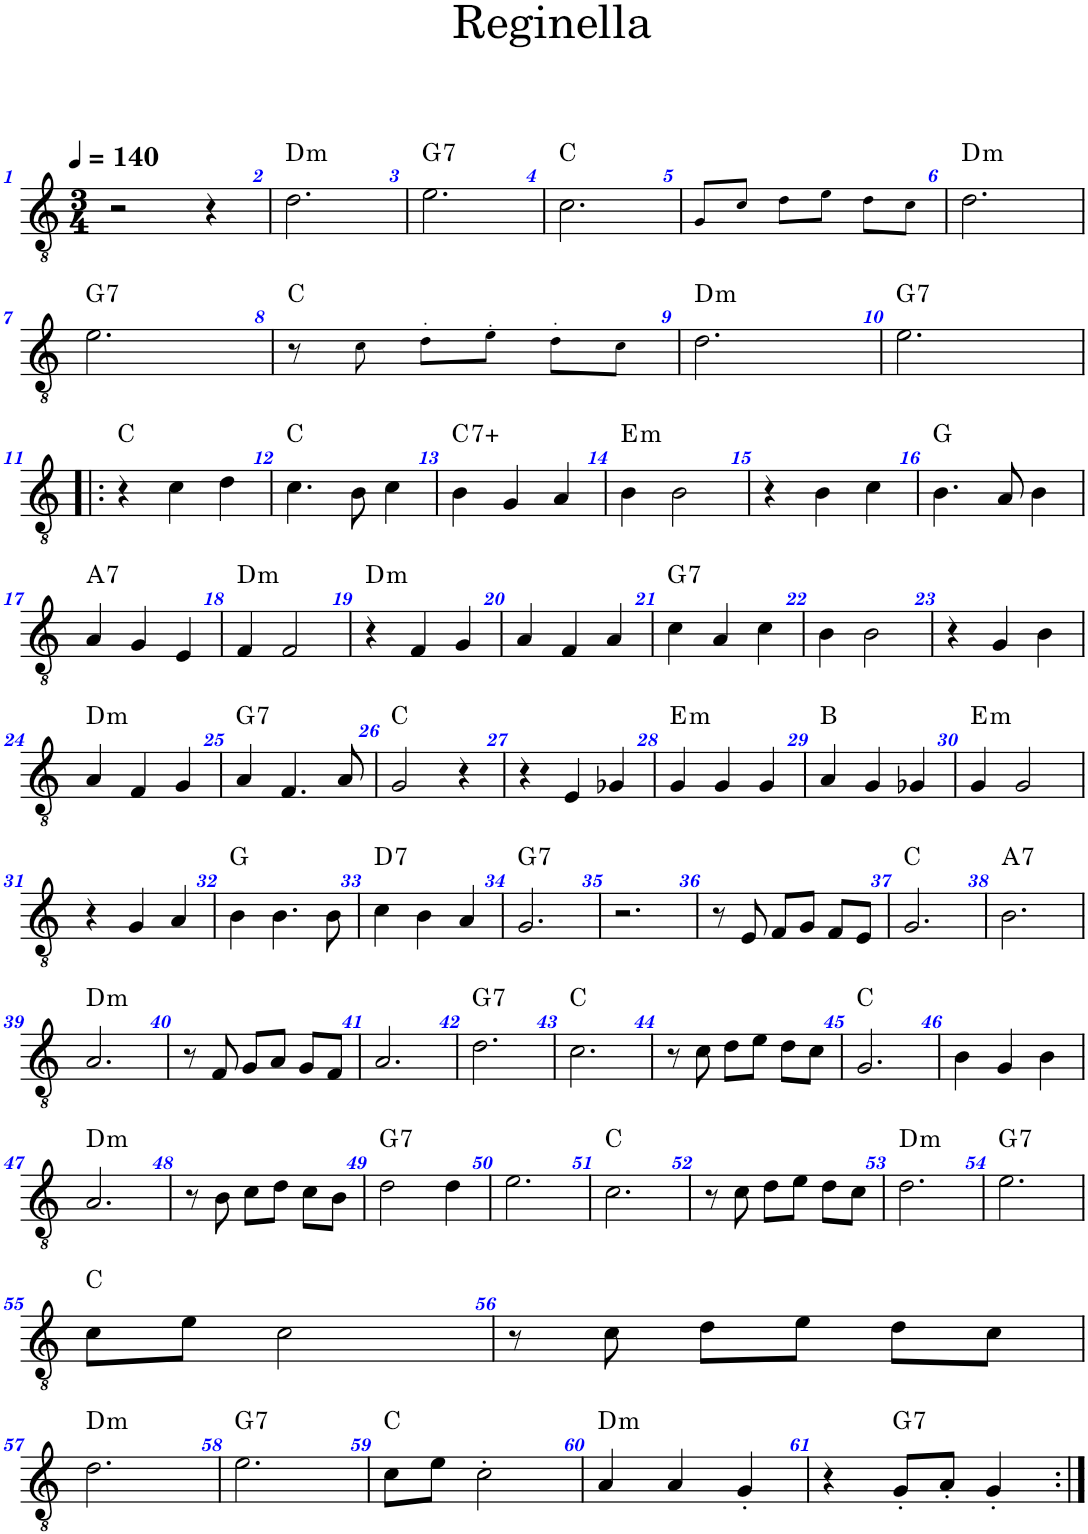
**kern	**kern	**kern	**kern	**kern	**kern	**kern	**harte
*part6	*part5	*part4	*part3	*part2	*part2	*part1	*part1
*staff7	*staff6	*staff5	*staff4	*staff3	*staff2	*staff1	*
*I"Piano	*I"Piano	*I"Piano	*I"Piano, untitled	*I"Piano	*	*I"Chitarra	*
*stria5	*stria5	*stria5	*stria5	*stria5	*stria5	*	*
*clefF4	*clefG2	*clefG2	*clefF4	*clefG2	*clefG2	*clefGv2	*
*k[]	*k[]	*k[]	*k[]	*k[]	*k[]	*k[]	*
*M3/4	*M3/4	*M3/4	*M3/4	*M3/4	*M3/4	*M3/4	*
*MM140	*MM140	*MM140	*MM140	*MM140	*MM140	*MM140	*
=1	=1	=1	=1	=1	=1	=1	=1
2.r	2.r	2.r	2.r	2.r	2.r	2r	.
.	.	.	.	.	.	4r	.
=2	=2	=2	=2	=2	=2	=2	=2
!	!	!	!	!	!	!	!LO:H:kt=m
8r	2.r	2.r	2.DD	2.r	2.r	2.d\	D:min
8d	.	.	.	.	.	.	.
8c\L	.	.	.	.	.	.	.
8A'\J	.	.	.	.	.	.	.
8F\L	.	.	.	.	.	.	.
8D\J	.	.	.	.	.	.	.
=3	=3	=3	=3	=3	=3	=3	=3
!	!	!	!	!	!	!	!LO:H:kt=7
2.E	2.r	2.r	2.GGG	2.r	2.r	2.e\	G:7
=4	=4	=4	=4	=4	=4	=4	=4
2.r	2.r	2.r	2.r	2.r	2.r	2.c\	C:maj
=5	=5	=5	=5	=5	=5	=5	=5
2.r	2.r	2.r	4CC	2.r	8r	8G!/L	.
.	.	.	.	.	8ccc	8c!/J	.
.	.	.	4r	.	8ddd\L	8d!\L	.
.	.	.	.	.	8eee\J	8e!\J	.
.	.	.	4r	.	32ddd\LLL	8d!\L	.
.	.	.	.	.	32eee\J	.	.
.	.	.	.	.	16ddd'\J	.	.
.	.	.	.	.	8ccc\J	8c!\J	.
=6	=6	=6	=6	=6	=6	=6	=6
!	!	!	!	!	!	!	!LO:H:kt=m
2.r	2.r	2.r	2.AAA	8r	8r	2.d\	D:min
.	.	.	.	8ff#X'	8aa'	.	.
.	.	.	.	4ff#' 4aa'	4ccc'	.	.
.	.	.	.	4ff#'	4aa'	.	.
!!LO:LB:g=z
=7	=7	=7	=7	=7	=7	=7	=7
!	!	!	!	!	!	!	!LO:H:kt=7
2.r	2.r	2.r	2.GGG	4r	4r	2.e\	G:7
.	.	.	.	2b'	4ee	.	.
.	.	.	.	.	4gg'	.	.
=8	=8	=8	=8	=8	=8	=8	=8
2.r	4cc 4ee	2.r	2.CC	4r	4r	8r	C:maj
.	.	.	.	.	.	8c!\	.
.	4cc'	.	.	8ee'\L	8gg'\L	8d'!\L	.
.	.	.	.	8ee'\J	8aa'\J	8e'!\J	.
.	4r	.	.	4ee'	4gg'	8d'!\L	.
.	.	.	.	.	.	8c!\J	.
=9	=9	=9	=9	=9	=9	=9	=9
*	*^	*	*	*	*	*	*
!	!	!	!	!	!	!	!	!LO:H:kt=m
2.r	4b' 4ee-X' 4aa'	4r	2.r	2.GGG	4r	4r	2.d\	D:min
.	4ee-' 4gg'	2b	.	.	2ee-X'	4aa	.	.
.	8ee-'\ 8gg'\L	.	.	.	.	4gg'	.	.
.	8b'\ 8dd'\J	.	.	.	.	.	.	.
*	*v	*v	*	*	*	*	*	*
=10	=10	=10	=10	=10	=10	=10	=10
!	!	!	!	!	!	!	!LO:H:kt=7
2.r	4ee'	2.r	[2.CC	4r	4r	2.e\	G:7
.	8a'/ 8cc'/L	.	.	8ee'\L	8gg'\L	.	.
.	8e'/ 8g'/J	.	.	8ee'\J	8aa'\J	.	.
.	8a'\L	.	.	4ee'	4gg'	.	.
.	8cc'\ 8ee'\J	.	.	.	.	.	.
!!LO:LB:g=z
=11!|:	=11!|:	=11!|:	=11!|:	=11!|:	=11!|:	=11!|:	=11!|:
2.r	8a'/ 8cc'/L	4r	8CC/L]	2.r	2.r	4r	C:maj
.	8c'/ 8e'/J	.	8GGG/J	.	.	.	.
.	4ee' 4gg' 4aa' 4ccc'	4cc	2CC'	.	.	4c\	.
.	4r	4dd	.	.	.	4d\	.
=12	=12	=12	=12	=12	=12	=12	=12
2.r	4r	4.cc	2.CC	2.r	2.r	4.c\	C:maj
.	8g'/ 8cc'/L	.	.	.	.	.	.
.	8c'/ 8e'/J	8b	.	.	.	8B\	.
.	4g' 4ee'	4cc	.	.	.	4c\	.
=13	=13	=13	=13	=13	=13	=13	=13
!	!	!	!	!	!	!	!LO:H:kt=7+
2.r	4r	4b	2.GGG	2.r	2.r	4B\	C:aug(b7)
.	8b'/ 8ee-X'/ 8gg'/L	4g	.	.	.	4G/	.
.	8g/J	.	.	.	.	.	.
.	4b' 4ee-' 4aa'	4a	.	.	.	4A/	.
=14	=14	=14	=14	=14	=14	=14	=14
!	!	!	!	!	!	!	!LO:H:kt=m
2.r	4r	2b	2.CC	4r	4r	4B\	E:min
*	*	*	*	*Xbrackettup	*Xbrackettup	*	*
.	4c' 4e' 4g' 4b'	.	.	12cc\L	12ee\L	2B\	.
.	.	.	.	12dd\	12ff\	.	.
.	.	.	.	12ee-X\J	12ff#X\J	.	.
.	4c' 4e' 4g' 4b'	[4b	.	4een'	4gg'	.	.
=15	=15	=15	=15	=15	=15	=15	=15
2.r	4r	2b]	2.CC	2.r	2.r	4r	.
.	4c' 4e' 4g' 4b'	.	.	.	.	4B\	.
.	4c' 4e' 4g' 4b'	4cc	.	.	.	4c\	.
=16	=16	=16	=16	=16	=16	=16	=16
2.r	4r	4b	2.EE	2.ee	2.gg	4.B\	G:maj
.	4g' 4b' 4ee'	4a	.	.	.	.	.
.	.	.	.	.	.	8A/	.
.	4g' 4b' 4ee'	4b	.	.	.	4B\	.
!!LO:LB:g=z
=17	=17	=17	=17	=17	=17	=17	=17
!	!	!	!	!	!	!	!LO:H:kt=7
2.r	4r	4a	2.AAA	2.cc#X	2.ee	4A/	A:7
.	4e' 4g' 4cc#X'	4g	.	.	.	4G/	.
.	4e' 4g' 4cc#'	4e	.	.	.	4E/	.
=18	=18	=18	=18	=18	=18	=18	=18
!	!	!	!	!	!	!	!LO:H:kt=m
2.r	4r	2f	2.DD	[2.dd	[2.ff	4F/	D:min
.	8d'/ 8f'/L	.	.	.	.	2F/	.
.	8f'/ 8a'/J	.	.	.	.	.	.
.	8a'\ 8dd'\L	[4f	.	.	.	.	.
.	8dd'\ 8ff'\J	.	.	.	.	.	.
=19	=19	=19	=19	=19	=19	=19	=19
!	!	!	!	!	!	!	!LO:H:kt=m
2.r	4ff' 4aa'	4f]	2.DD	8dd]	8ff]	4r	D:min
.	.	.	.	8r	8r	.	.
.	4r	4f	.	4r	4r	4F/	.
.	4r	4g	.	4r	4r	4G/	.
=20	=20	=20	=20	=20	=20	=20	=20
2.r	4r	4a	2.DD	2.r	2.r	4A/	.
.	4a' 4ff'	4f	.	.	.	4F/	.
.	4r	4a	.	.	.	4A/	.
=21	=21	=21	=21	=21	=21	=21	=21
!	!	!	!	!	!	!	!LO:H:kt=7
2.r	4r	4cc	2.EE-X	2.r	4r	4c\	G:7
.	8ee-X'\ 8aa'\L	4a	.	.	8aa'\L	4A/	.
.	8ff#X'\J	.	.	.	8ff#X'\J	.	.
.	4ee-' 4ff#'	4cc	.	.	4ee-X'	4c\	.
=22	=22	=22	=22	=22	=22	=22	=22
2.r	4r	4b	2.DD	4r	8r	4B\	.
.	.	.	.	.	8b'	.	.
.	4d' 4g' 4b'	[2b	.	4dd'	4ff'	2B\	.
.	4r	.	.	4dd'	4ff'	.	.
=23	=23	=23	=23	=23	=23	=23	=23
2.r	4r	4b]	2.DD	2.f	2.g	4r	.
.	2c' 2f' 2a'	4g	.	.	.	4G/	.
.	.	4b	.	.	.	4B\	.
!!LO:LB:g=z
=24	=24	=24	=24	=24	=24	=24	=24
!	!	!	!	!	!	!	!LO:H:kt=m
2.r	4r	4a	2.DD	2.r	2.r	4A/	D:min
.	4d' 4g' 4b'	4f	.	.	.	4F/	.
.	4r	4g	.	.	.	4G/	.
=25	=25	=25	=25	=25	=25	=25	=25
!	!	!	!	!	!	!	!LO:H:kt=7
2.r	4r	4a	2.DD	2.r	2.r	4A/	G:7
.	4c 4f 4a	4.f	.	.	.	4.F/	.
.	4r	.	.	.	.	.	.
.	.	8a	.	.	.	8A/	.
=26	=26	=26	=26	=26	=26	=26	=26
2.r	2.r	4g	4C	2.r	2.r	2G/	C:maj
.	.	[2g	4GG	.	.	.	.
.	.	.	4CC	.	.	4r	.
=27	=27	=27	=27	=27	=27	=27	=27
2.r	2.r	8g]	4CC'	2.r	2.r	4r	.
.	.	8r	.	.	.	.	.
.	.	4e	4r	.	.	4E/	.
.	.	4f#X	4BB	.	.	4G-X/	.
=28	=28	=28	=28	=28	=28	=28	=28
!	!	!	!	!	!	!	!LO:H:kt=m
2.r	2.r	4g	2.EE	2.r	2.r	4G/	E:min
.	.	4g	.	.	.	4G/	.
.	.	4g	.	.	.	4G/	.
=29	=29	=29	=29	=29	=29	=29	=29
2.r	2.r	4a	2.EEE	2.r	4r	4A/	B:maj
.	.	4g	.	.	4r	4G/	.
.	.	4f#X	.	.	[4ee-X	4G-X/	.
=30	=30	=30	=30	=30	=30	=30	=30
!	!	!	!	!	!	!	!LO:H:kt=m
2.r	2.r	2g	2.EE	2.r	8ee-\L]	4G/	E:min
.	.	.	.	.	8ff#X'\J	.	.
.	.	.	.	.	8een'\L	2G/	.
.	.	.	.	.	8b'\J	.	.
.	.	[4g	.	.	[4gg	.	.
!!LO:LB:g=z
=31	=31	=31	=31	=31	=31	=31	=31
2.r	2.r	4g]	2.EE-X	2.r	2.gg_	4r	.
.	.	4g	.	.	.	4G/	.
.	.	4a	.	.	.	4A/	.
=32	=32	=32	=32	=32	=32	=32	=32
2.r	2.r	4b	2.DD	2.r	2.gg]	4B\	G:maj
.	.	4b	.	.	.	4.B\	.
.	.	4b	.	.	.	.	.
.	.	.	.	.	.	8B\	.
=33	=33	=33	=33	=33	=33	=33	=33
!	!	!	!	!	!	!	!LO:H:kt=7
2.r	2.r	4cc	2.DD	2.r	2.ff#X	4c\	D:7
.	.	4b	.	.	.	4B\	.
.	.	4a	.	.	.	4A/	.
=34	=34	=34	=34	=34	=34	=34	=34
*	*	*	*	*^	*	*	*
!	!	!	!	!	!	!	!	!LO:H:kt=7
2.r	2.r	2.g	4GGG	8r	4r	8r	2.G/	G:7
.	.	.	.	16ee\ 16gg\LL	.	16ggg\LL	.	.
.	.	.	.	16ee-X\ 16ff#X\JJ	.	16fff#X\JJ	.	.
.	.	.	4DD'	[2ffn	[2dd	[2fffn	.	.
.	.	.	4DD	.	.	.	.	.
=35	=35	=35	=35	=35	=35	=35	=35	=35
2.r	2.r	2.r	2.GG	8ff]	4dd]	8fff]	2.r	.
.	.	.	.	8r	.	8r	.	.
.	.	.	.	4r	4r	4r	.	.
.	.	.	.	4r	4r	4r	.	.
*	*	*	*	*v	*v	*	*	*
=36	=36	=36	=36	=36	=36	=36	=36
*	*	*Xbrackettup	*	*	*	*	*
2.r	2.r	10.e/L	2.r	2.r	2.r	8r	.
.	.	.	.	.	.	8E/	.
.	.	10.f/J	.	.	.	.	.
.	.	.	.	.	.	8F/L	.
.	.	10.g/L	.	.	.	.	.
.	.	.	.	.	.	8G/J	.
.	.	[20f/Jk	.	.	.	.	.
.	.	10f/L]	.	.	.	8F/L	.
.	.	10.e/J	.	.	.	.	.
.	.	.	.	.	.	8E/J	.
=37	=37	=37	=37	=37	=37	=37	=37
4r	2.r	2.g	2.EE	2.r	2.r	2.G/	C:maj
*clefG2	*	*	*	*	*	*	*
8cc\L	.	.	.	.	.	.	.
8b\J	.	.	.	.	.	.	.
8g/L	.	.	.	.	.	.	.
8e/J	.	.	.	.	.	.	.
=38	=38	=38	=38	=38	=38	=38	=38
!	!	!	!	!	!	!	!LO:H:kt=7
2f#X	2.r	2.b	2.EE-X	2.r	2.r	2.B\	A:7
8g/L	.	.	.	.	.	.	.
8f#/J	.	.	.	.	.	.	.
!!LO:LB:g=z
=39	=39	=39	=39	=39	=39	=39	=39
!	!	!	!	!	!	!	!LO:H:kt=m
4f	2.r	[2.a	2.DD	4r	4r	2.A/	D:min
4r	.	.	.	8aa'\L	8ddd'\L	.	.
.	.	.	.	8ff'\J	8aa'\J	.	.
4r	.	.	.	4dd'	4ff'	.	.
=40	=40	=40	=40	=40	=40	=40	=40
2.r	2.r	8a/L]	2DDD	2.r	2.r	8r	.
.	.	8f/J	.	.	.	8F/	.
.	.	8g/L	.	.	.	8G/L	.
.	.	8a/J	.	.	.	8A/J	.
.	.	8g/L	4AAA	.	.	8G/L	.
.	.	8f/J	.	.	.	8F/J	.
=41	=41	=41	=41	=41	=41	=41	=41
4r	2.r	2.a	2.DD	2.r	2.r	2.A/	.
8dd\L	.	.	.	.	.	.	.
8cc\J	.	.	.	.	.	.	.
8a/L	.	.	.	.	.	.	.
8f/J	.	.	.	.	.	.	.
=42	=42	=42	=42	=42	=42	=42	=42
!	!	!	!	!	!	!	!LO:H:kt=7
2.g#X	2.r	2.dd	4FFF	4r	4r	2.d\	G:7
.	.	.	2FF	4bb	8ddd'\L	.	.
.	.	.	.	.	8gg#X'\J	.	.
.	.	.	.	8ff\L	8gg#'\L	.	.
.	.	.	.	8dd'\J	8ff'\J	.	.
=43	=43	=43	=43	=43	=43	=43	=43
*	*	*	*	*	*^	*	*
2.r	2.r	[2.cc	2.EE	2ee'	2gg	4r	2.c\	C:maj
.	.	.	.	.	.	8g\L	.	.
.	.	.	.	.	.	8ee\J	.	.
.	.	.	.	4r	4r	8gg\L	.	.
.	.	.	.	.	.	8aa\J	.	.
*	*	*	*	*	*v	*v	*	*
=44	=44	=44	=44	=44	=44	=44	=44
2.r	2.r	8cc\L]	2.GGG	2.r	2gg	8r	.
.	.	8cc\J	.	.	.	8c\	.
.	.	8dd\L	.	.	.	8d\L	.
.	.	8ee\J	.	.	.	8e\J	.
.	.	8dd\L	.	.	4r	8d\L	.
.	.	8cc\J	.	.	.	8c\J	.
=45	=45	=45	=45	=45	=45	=45	=45
2.r	4c	2.g	2.CC	2.r	2.r	2.G/	C:maj
.	8g'/ 8ee'/L	.	.	.	.	.	.
.	8g'/ 8cc'/J	.	.	.	.	.	.
.	4e' 4g'	.	.	.	.	.	.
=46	=46	=46	=46	=46	=46	=46	=46
2.r	4r	4b	2.AA	2.r	2.r	4B\	.
.	4A' 4c' 4e-X' 4f#X'	4g	.	.	.	4G/	.
.	4A' 4c' 4e-' 4f#'	4b	.	.	.	4B\	.
!!LO:LB:g=z
=47	=47	=47	=47	=47	=47	=47	=47
!	!	!	!	!	!	!	!LO:H:kt=m
2.r	4D	2.a	2.DD	2.r	2.r	2.A/	D:min
.	8A'/ 8d'/L	.	.	.	.	.	.
*	*clefG2	*	*	*	*	*	*
.	8d'/ 8f'/J	.	.	.	.	.	.
.	8a'\ 8dd'\L	.	.	.	.	.	.
.	8dd'\ 8ff'\J	.	.	.	.	.	.
=48	=48	=48	=48	=48	=48	=48	=48
2.r	4ff' 4aa'	8r	2.r	2.r	2.r	8r	.
.	.	8b	.	.	.	8B\	.
.	4r	8cc\L	.	.	.	8c\L	.
.	.	8dd\J	.	.	.	8d\J	.
.	4r	8cc\L	.	.	.	8c\L	.
.	.	8b\J	.	.	.	8B\J	.
=49	=49	=49	=49	=49	=49	=49	=49
!	!	!	!	!	!	!	!LO:H:kt=7
2.r	2.r	2.dd	2.r	2.r	2.r	2d\	G:7
.	.	.	.	.	.	4d\	.
=50	=50	=50	=50	=50	=50	=50	=50
2.r	2.r	2.ee	2.r	2.r	8r	2.e\	.
.	.	.	.	.	8a	.	.
.	.	.	.	.	2g	.	.
=51	=51	=51	=51	=51	=51	=51	=51
2.r	2.r	2.cc	2.CC	2.r	2.r	2.c\	C:maj
=52	=52	=52	=52	=52	=52	=52	=52
2.r	2.r	2.r	2.r	2.r	2.r	8r	.
.	.	.	.	.	.	8c\	.
.	.	.	.	.	.	8d\L	.
.	.	.	.	.	.	8e\J	.
.	.	.	.	.	.	8d\L	.
.	.	.	.	.	.	8c\J	.
=53	=53	=53	=53	=53	=53	=53	=53
!	!	!	!	!	!	!	!LO:H:kt=m
8r	2.r	2.r	2.DD	2.r	2.r	2.d\	D:min
*clefF4	*	*	*	*	*	*	*
8d	.	.	.	.	.	.	.
8c\L	.	.	.	.	.	.	.
8A'\J	.	.	.	.	.	.	.
8F\L	.	.	.	.	.	.	.
8D\J	.	.	.	.	.	.	.
=54	=54	=54	=54	=54	=54	=54	=54
!	!	!	!	!	!	!	!LO:H:kt=7
2.E	2.r	2.r	2.GGG	2.r	2.r	2.e\	G:7
!!LO:LB:g=z
=55	=55	=55	=55	=55	=55	=55	=55
2.r	2.r	2.r	2.CC	4r	4r	8c\L	C:maj
.	.	.	.	.	.	8e\J	.
.	.	.	.	4ee	4gg	2c\	.
.	.	.	.	4ee	4aa	.	.
=56	=56	=56	=56	=56	=56	=56	=56
2.r	2.r	2.r	4CC	2.r	8r	8r	.
.	.	.	.	.	8ccc	8c\	.
.	.	.	4r	.	8ddd\L	8d\L	.
.	.	.	.	.	8eee\J	8e\J	.
.	.	.	4r	.	32ddd\LLL	8d\L	.
.	.	.	.	.	32eee\J	.	.
.	.	.	.	.	16ddd'\J	.	.
.	.	.	.	.	8ccc\J	8c\J	.
!!LO:LB:g=z
=57	=57	=57	=57	=57	=57	=57	=57
!	!	!	!	!	!	!	!LO:H:kt=m
2.r	2.r	2.r	2.AAA	8r	8r	2.d\	D:min
.	.	.	.	8ff#X'	8aa'	.	.
.	.	.	.	4ff#' 4aa'	4ccc'	.	.
.	.	.	.	4ff#'	4aa'	.	.
=58	=58	=58	=58	=58	=58	=58	=58
!	!	!	!	!	!	!	!LO:H:kt=7
2.r	2.r	2.r	2.GGG	4r	4r	2.e\	G:7
.	.	.	.	2b'	4ee	.	.
.	.	.	.	.	4gg'	.	.
=59	=59	=59	=59	=59	=59	=59	=59
2.r	4cc 4ee	2.r	2.CC	4r	4r	8c\L	C:maj
.	.	.	.	.	.	8e\J	.
.	4cc'	.	.	8ee'\L	8gg'\L	2c'\	.
.	.	.	.	8ee'\J	8aa'\J	.	.
.	4r	.	.	4ee'	4gg'	.	.
=60	=60	=60	=60	=60	=60	=60	=60
*	*^	*	*	*	*	*	*
!	!	!	!	!	!	!	!	!LO:H:kt=m
2.r	4b' 4ee-X' 4aa'	4r	2.r	2.GGG	4r	4r	4A/	D:min
.	4ee-' 4gg'	2b	.	.	2ee-X'	4aa	4A/	.
.	8ee-'\ 8gg'\L	.	.	.	.	4gg'	4G'/	.
.	8b'\ 8dd'\J	.	.	.	.	.	.	.
*	*v	*v	*	*	*	*	*	*
=61	=61	=61	=61	=61	=61	=61	=61
2.r	4ee'	2.r	2.CC	4r	4r	4r	.
!	!	!	!	!	!	!	!LO:H:kt=7
.	8a'/ 8cc'/L	.	.	8ee'\L	8gg'\L	8G'/L	G:7
.	8e'/ 8g'/J	.	.	8ee'\J	8aa'\J	8A'/J	.
.	8a'\L	.	.	4ee'	4gg'	4G'/	.
.	8cc'\ 8ee'\J	.	.	.	.	.	.
=:|!	=:|!	=:|!	=:|!	=:|!	=:|!	=:|!	=:|!
*-	*-	*-	*-	*-	*-	*-	*-
